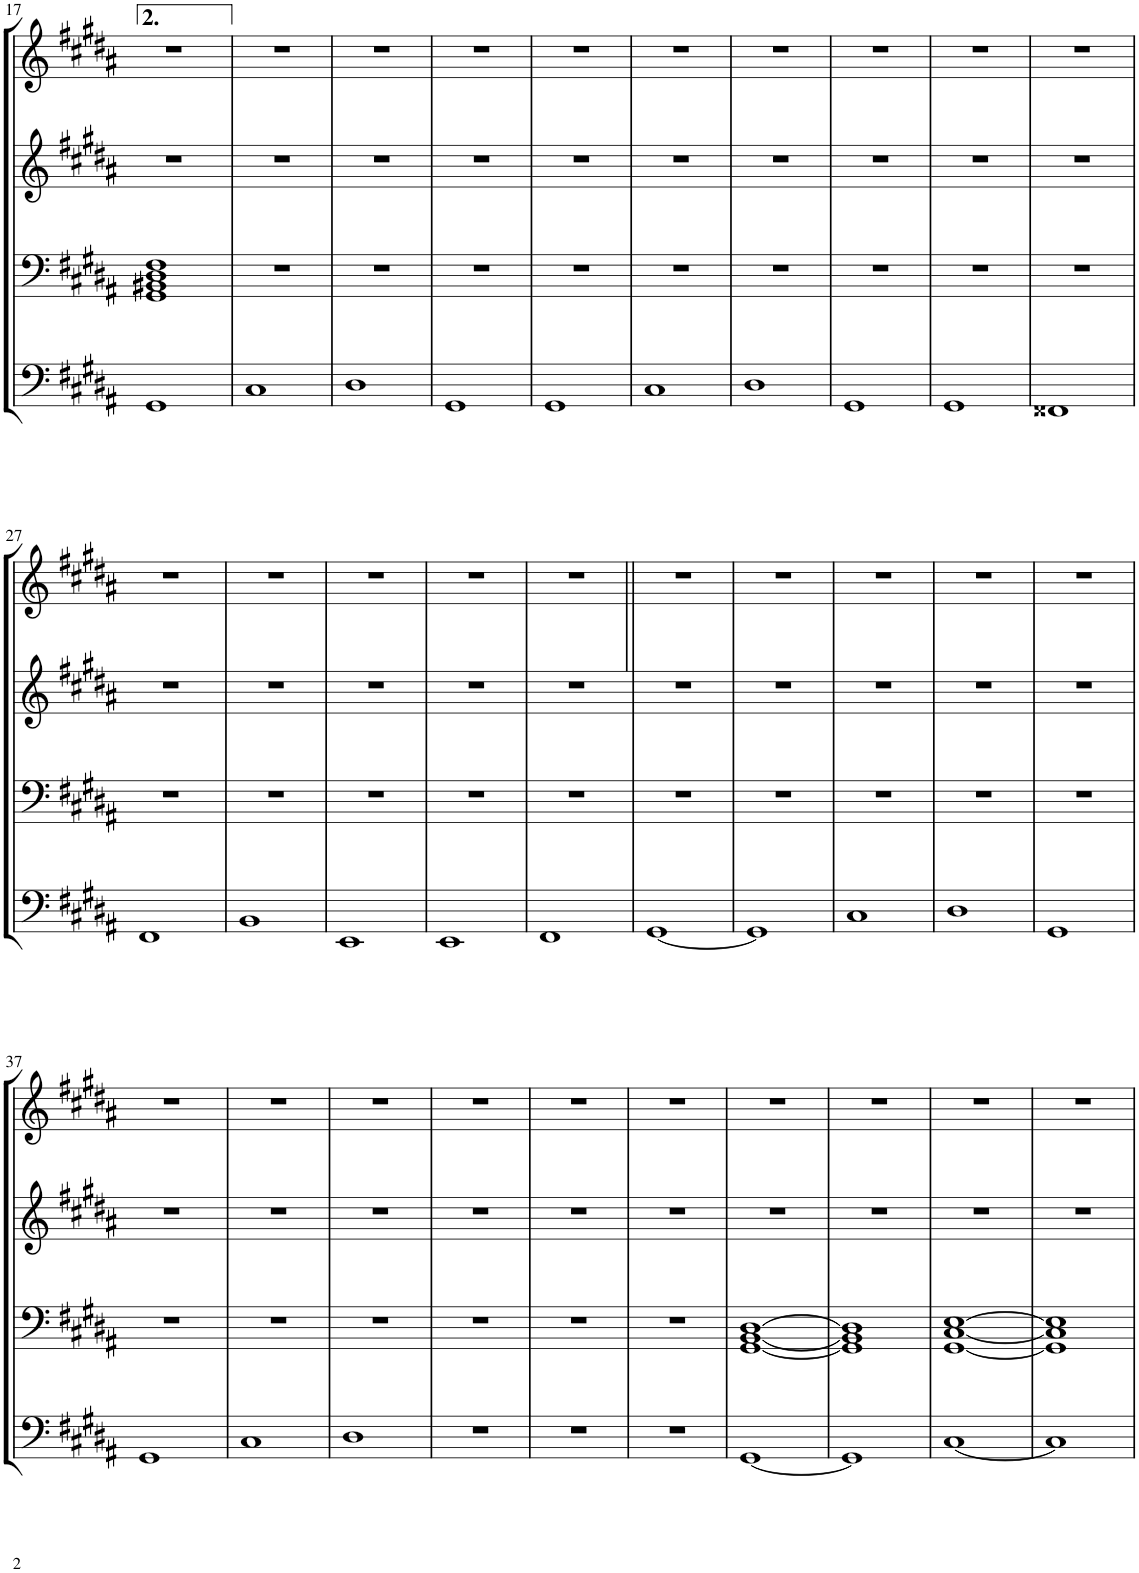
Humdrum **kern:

**kern	**kern	**kern	**kern
*part4	*part3	*part2	*part1
*staff4	*staff3	*staff2	*staff1
*I"Tuba	*I"Trombone	*I"Bb Trumpet 2	*I"Bb Trumpet 1
*I'Tba	*I'Trb	*I'Tpt	*I'Tpt
!!LO:PB:g=z
*clefF4	*clefF4	*clefG2	*clefG2
*	*	*ITrd1c2	*ITrd1c2
*k[f#c#g#d#a#]	*k[f#c#g#d#a#]	*k[f#c#g#d#a#]	*k[f#c#g#d#a#]
*M4/4	*M4/4	*M4/4	*M4/4
=17	=17	=17	=17
1GG#	1GG# 1BB#X 1D# 1F#	1r	1r
=18	=18	=18	=18
1C#	1r	1r	1r
=19	=19	=19	=19
1D#	1r	1r	1r
=20	=20	=20	=20
1GG#	1r	1r	1r
=21	=21	=21	=21
1GG#	1r	1r	1r
=22	=22	=22	=22
1C#	1r	1r	1r
=23	=23	=23	=23
1D#	1r	1r	1r
=24	=24	=24	=24
1GG#	1r	1r	1r
=25	=25	=25	=25
1GG#	1r	1r	1r
=26	=26	=26	=26
1FF##X	1r	1r	1r
!!LO:LB:g=z
=27	=27	=27	=27
1FF#	1r	1r	1r
=28	=28	=28	=28
1BB	1r	1r	1r
=29	=29	=29	=29
1EE	1r	1r	1r
=30	=30	=30	=30
1EE	1r	1r	1r
=31	=31	=31	=31
1FF#	1r	1r	1r
=32||	=32||	=32||	=32||
[1GG#	1r	1r	1r
=33	=33	=33	=33
1GG#]	1r	1r	1r
=34	=34	=34	=34
1C#	1r	1r	1r
=35	=35	=35	=35
1D#	1r	1r	1r
=36	=36	=36	=36
1GG#	1r	1r	1r
!!LO:LB:g=z
=37	=37	=37	=37
1GG#	1r	1r	1r
=38	=38	=38	=38
1C#	1r	1r	1r
=39	=39	=39	=39
1D#	1r	1r	1r
=40	=40	=40	=40
1r	1r	1r	1r
=41	=41	=41	=41
1r	1r	1r	1r
=42	=42	=42	=42
1r	1r	1r	1r
=43	=43	=43	=43
[1GG#	[1GG# [1BB [1D#	1r	1r
=44	=44	=44	=44
1GG#]	1GG#] 1BB] 1D#]	1r	1r
=45	=45	=45	=45
[1C#	[1GG# [1C# [1E	1r	1r
=46	=46	=46	=46
1C#]	1GG#] 1C#] 1E]	1r	1r
=	=	=	=
*-	*-	*-	*-
